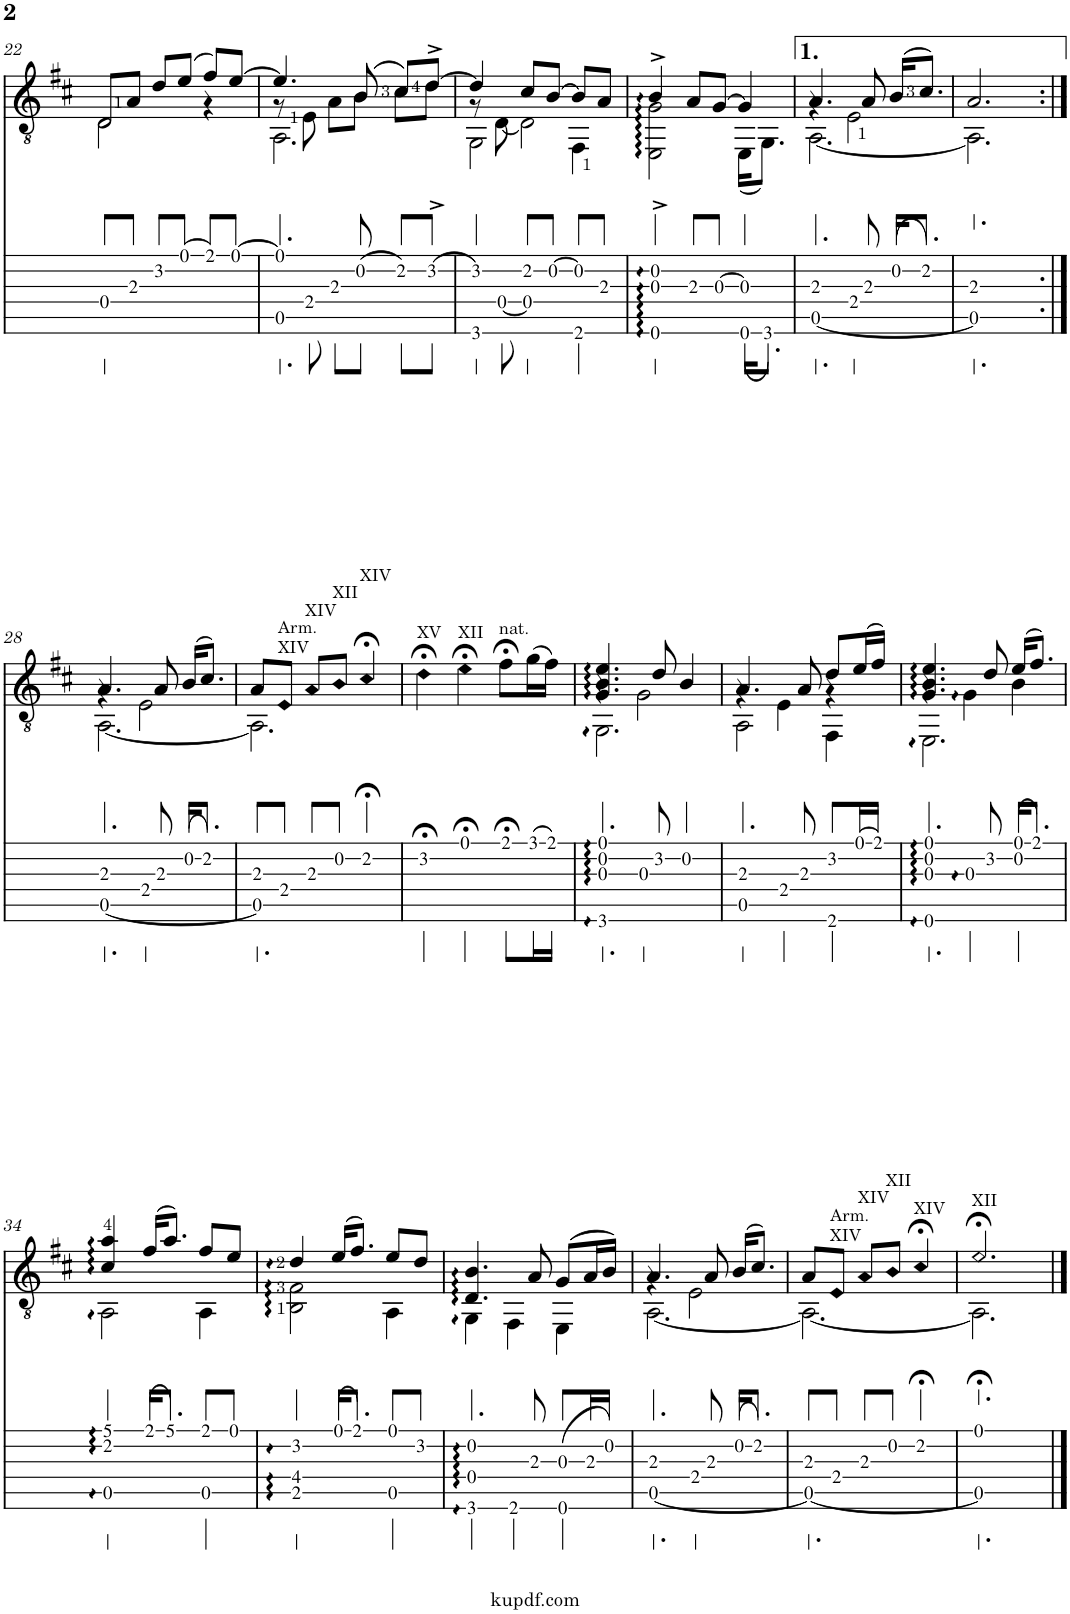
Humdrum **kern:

**kern	**kern
*part2	*part1
*staff2	*staff1
*I"Chitarra classica (Intavolatura)	*I"Classical Guitar
!!LO:PB:g=z
*	*clefGv2
*k[f#c#]	*k[f#c#]
*M3/4	*M3/4
=22	=22
*^	*
!	!	!LO:N:head=open
*	*	*^
8D/L	2D\	8D/L	2D\
8A/J	.	8A/J	.
8d/L	.	8d/L	.
(8e/J	.	(8e/J	.
8f#/L)	4r	8f#/L)	4r
[8e/J	.	[8e/J	.
=23	=23	=23	=23
*	*^	*	*^
4.e/]	8r	2.AA\	4.e/]	8r	2.AA\
.	8E\	.	.	8E\	.
.	8A\L	.	.	8A\L	.
(8B/	8B\J	.	(8B/	8B\J	.
8c#/L)	8c#\L	.	8c#/L)	8c#\L	.
[8d^/J	8d\J	.	[8d^/J	8d\J	.
=24	=24	=24	=24	=24	=24
4d/]	8r	2GG\	4d/]	8r	2GG\
.	[8D\	.	.	[8D\	.
8c#/L	2D\]	.	8c#/L	2D\]	.
[8B/J	.	.	[8B/J	.	.
8B/L]	.	4FF#\	8B/L]	.	4FF#\
8A/J	.	.	8A/J	.	.
*	*v	*v	*	*	*
*	*	*	*v	*v
=25	=25	=25	=25
4B^/	2EE\ 2G\	4B^/	2EE\ 2G\
8A/L	.	8A/L	.
[8G/J	.	[8G/J	.
4G/]	(16EE\KL	4G/]	(16EE\KL
.	8.GG\J)	.	8.GG\J)
=26	=26	=26	=26
*	*^	*	*^
4.A/	4r	[2.AA\	4.A/	4r	[2.AA\
.	2E\	.	.	2E\	.
8A/	.	.	8A/	.	.
(16B/KL	.	.	(16B/KL	.	.
8.c#/J)	.	.	8.c#/J)	.	.
*	*v	*v	*	*	*
*	*	*	*v	*v
=27	=27	=27	=27
2.A/	2.AA\]	2.A/	2.AA\]
!!LO:LB:g=z
=28:|!	=28:|!	=28:|!	=28:|!
*	*^	*	*^
4.A/	4r	[2.AA\	4.A/	4r	[2.AA\
.	2E\	.	.	2E\	.
8A/	.	.	8A/	.	.
(16B/KL	.	.	(16B/KL	.	.
8.c#/J)	.	.	8.c#/J)	.	.
*	*v	*v	*	*	*
*	*	*	*v	*v
=29	=29	=29	=29
8A/L	2.AA\]	8A/L	2.AA\]
!	!	!LO:TX:a:t=Arm.	!
!	!	!LO:TX:a:t=XIV	!
8E/J	.	8E/J	.
!	!	!LO:TX:a:t=XIV	!
8A/L	.	8A/L	.
!	!	!LO:TX:a:t=XII	!
8B/J	.	8B/J	.
!	!	!LO:TX:a:t=XIV	!
4c#;</	.	4c#;</	.
*v	*v	*	*
*	*v	*v
=30	=30
!	!LO:TX:a:t=XV
4d;<\	4d;<\
!	!LO:TX:a:t=XII
4e;<\	4e;<\
!	!LO:TX:a:t=nat.
8f#;<\L	8f#;<\L
(16g\L	(16g\L
16f#\JJ)	16f#\JJ)
=31	=31
*^	*^
*	*^	*	*^
4.G/ 4.B/ 4.e/	4r	2.GG\	4.G/ 4.B/ 4.e/	4r	2.GG\
.	2G\	.	.	2G\	.
8d/	.	.	8d/	.	.
4B/	.	.	4B/	.	.
=32	=32	=32	=32	=32	=32
4.A/	4r	2AA\	4.A/	4r	2AA\
.	4E\	.	.	4E\	.
8A/	.	.	8A/	.	.
8d/L	4r	4FF#\	8d/L	4r	4FF#\
(16e/L	.	.	(16e/L	.	.
16f#/JJ)	.	.	16f#/JJ)	.	.
=33	=33	=33	=33	=33	=33
4.G/ 4.B/ 4.e/	4r	2.EE\	4.G/ 4.B/ 4.e/	4r	2.EE\
.	4G\	.	.	4G\	.
8d/	.	.	8d/	.	.
(16e/KL	4B\	.	(16e/KL	4B\	.
8.f#/J)	.	.	8.f#/J)	.	.
*	*v	*v	*	*	*
*	*	*	*v	*v
!!LO:LB:g=z
=34	=34	=34	=34
4c#/ 4a/	2AA\	4c#/ 4a/	2AA\
(16f#/KL	.	(16f#/KL	.
8.a/J)	.	8.a/J)	.
8f#/L	4AA\	8f#/L	4AA\
8e/J	.	8e/J	.
=35	=35	=35	=35
4d/	2BB\ 2F#\	4d/	2BB\ 2F#\
(16e/KL	.	(16e/KL	.
8.f#/J)	.	8.f#/J)	.
8e/L	4AA\	8e/L	4AA\
8d/J	.	8d/J	.
=36	=36	=36	=36
4.D/ 4.B/	4GG\	4.D/ 4.B/	4GG\
.	4FF#\	.	4FF#\
8A/	.	8A/	.
(8G/L	4EE\	(8G/L	4EE\
16A/L	.	16A/L	.
16B/JJ)	.	16B/JJ)	.
=37	=37	=37	=37
*	*^	*	*^
4.A/	4r	[2.AA\	4.A/	4r	[2.AA\
.	2E\	.	.	2E\	.
8A/	.	.	8A/	.	.
(16B/KL	.	.	(16B/KL	.	.
8.c#/J)	.	.	8.c#/J)	.	.
*	*v	*v	*	*	*
*	*	*	*v	*v
=38	=38	=38	=38
8A/L	2.AA\_	8A/L	2.AA\_
!	!	!LO:TX:a:t=Arm.	!
!	!	!LO:TX:a:t=XIV	!
8E/J	.	8E/J	.
!	!	!LO:TX:a:t=XIV	!
8A/L	.	8A/L	.
!	!	!LO:TX:a:t=XII	!
8B/J	.	8B/J	.
!	!	!LO:TX:a:t=XIV	!
4c#;</	.	4c#;</	.
=39	=39	=39	=39
!	!	!LO:TX:a:t=XII	!
2.e;</	2.AA\]	2.e;</	2.AA\]
*v	*v	*	*
*	*v	*v
==	==
*-	*-
